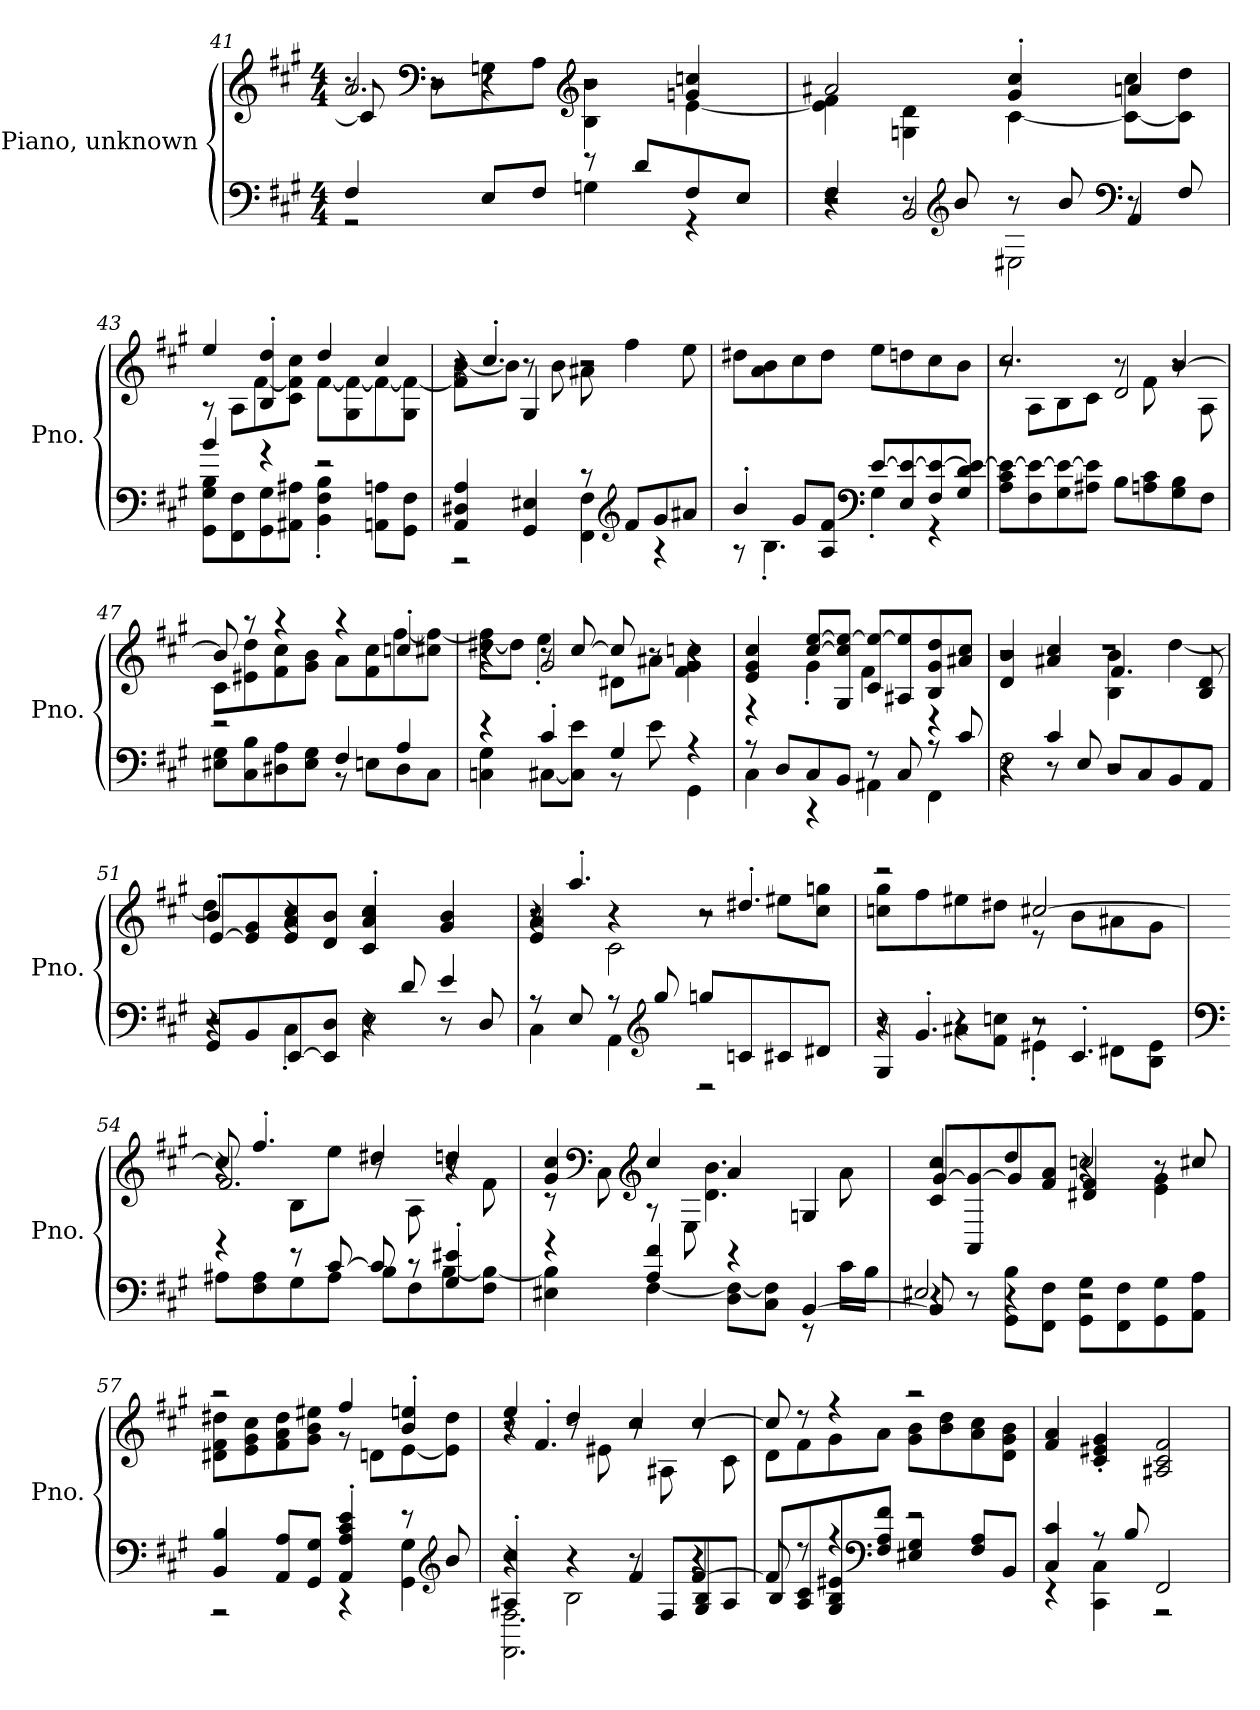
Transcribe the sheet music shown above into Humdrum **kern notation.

**kern	**kern
*part1	*part1
*staff2	*staff1
*I"Piano, unknown	*
*I'Pno.	*
*clefF4	*clefG2
*k[f#c#g#]	*k[f#c#g#]
*M4/4	*M4/4
=41	=41
*^	*^
*	*	*	*^
4F#/	2r	2.a/	8r	8c#/]
*	*	*clefF4	*	*
.	.	.	8D\L	8r
8E/L	.	.	8Gn\	4r
8F#/J	.	.	8A\J	.
*	*	*clefG2	*	*
8r	4Gn\	.	4B\ 4b\	2r
8d/L	.	.	.	.
8F#/	4r	4gn/ 4ccn/	[4e\	.
8E/J	.	.	.	.
*	*	*	*v	*v
=42	=42	=42	=42
*	*^	*	*
4F#/	2r	4r	2a#X/	4e\] 4f#\
8r	.	2BB/	.	4Gn\ 4d\
*clefG2	*	*	*	*
8b/	.	.	.	.
8r	2E#X\	.	4g#/' 4cc#/'	[4c#\
8b/	.	.	.	.
*clefF4	*	*	*	*
8r	.	4AA/	4an/	8c#\_ 8cc#\L
8F#/	.	.	.	8c#\] 8dd\J
*	*v	*v	*	*
!!LO:LB:g=z	!!
=43	=43	=43	=43
4b/	8GG#\ 8G#\ 8B\L	4ee/	8r
.	8FF#\ 8F#\	.	8A\L
4r	8GG#\ 8G#\	4B/' 4dd/'	[8f#\
.	8AA#X\ 8A#X\J	.	8c#\ 8f#\] 8cc#\J
2r	4BB\' 4F#\' 4B\'	4dd/	[8f#\L
.	.	.	8G#\ 8f#\_
.	8AAn\ 8An\L	4cc#/	8f#\_
.	8GG#\ 8F#\J	.	8G#\ 8f#\_J
=44	=44	=44	=44
*	*	*	*^
4AA/ 4D#X/ 4A/	2r	8r	8f#\] [8b\L	4r
.	.	4.cc#'/	8b\J]	.
4GG#/ 4E#X/	.	.	8r	4G#/
.	.	.	8b\	.
8r	4FF#\ 4F#\	2r	8a#X\	2r
*clefG2	*	*	*	*
8f#/L	.	.	4ff#\	.
8g#/	4r	.	.	.
8a#X/J	.	.	8ee\	.
*	*	*v	*v	*v
=45	=45	=45
4b'/	8r	8dd#X\L
.	4.B'\	8a\ 8b\
8g#/L	.	8cc#\
8A/ 8f#/J	.	8dd#\J
*clefF4	*	*
[8e/L	4G#'\	8ee\L
8E/ 8e/_	.	8ddn\
8F#/ 8e/_	4r	8cc#\
8G#/ 8d/ 8e/_J	.	8b\J
*v	*v	*
!!LO:LB:g=z
=46	=46
*	*^
*	*	*^
8A\ 8c#\ 8e\_L	2.cc#/	8r	2r
8F#\ 8e\_	.	8A\L	.
8G#\ 8e\_	.	8B\	.
8A#X\ 8e\]J	.	8c#\J	.
8B\L	.	8r	2d/
8An\ 8c#\	.	8f#\	.
8G#\ 8B\	[4b/	8r	.
8F#\J	.	8A\	.
*	*	*v	*v
=47	=47	=47
*^	*	*
2r	8E#X\ 8G#\L	8b/]	8c#\L
.	8C#\ 8B\	8r	8e#X\ 8dd\
.	8D#X\ 8A\	4r	8f#\ 8cc#\
.	8E#\ 8G#\J	.	8g#\ 8b\J
4F#/	8r	4r	8a\L
.	8En\L	.	8f#\ 8cc#\
4A/	8D#\	4ccn'/	[8ff#\
.	8C#\J	.	8cc#X\ 8ff#\_J
=48	=48	=48	=48
*	*	*	*^
4r	4Cn\ 4G#\	4r	[8dd#X\ 8ff#\]L	4r
.	.	.	8dd#\J]	.
4c#'/	[8C#X\L	2g#/	4ee'\	8r
.	8C#\] 8e\J	.	.	[8cc#/
4G#/	8r	.	8d#X\L	8cc#/]
.	8e\	.	8a#X\J	8r
4r	4GG#\	4r	4f#\ 4g#\ 4ccn\	4r
*	*	*	*v	*v
!!LO:LB:g=z
=49	=49	=49	=49
8r	4C#\	4e/ 4g#/ 4cc#/	4r
8D/L	.	.	.
8C#/	4r	[8cc#/ [8ee/L	4g#'\
8BB/J	.	8G#/ 8cc#/] 8ee/_J	.
8r	4AA#X\	8c#/ 8ee/_L	4f#\
8C#/	.	8A#X/ 8ee/]	.
8r	4FF#\	8B/ 8g#/ 8dd/	4r
8c#/	.	8a#X/ 8cc#/J	.
=50	=50	=50	=50
*	*^	*	*^
4r	2F#\	4r	1r	2r	4d/ 4b/
4c#/	.	8r	.	.	4a#X/ 4cc#/
.	.	8E/	.	.	.
2r	2r	8D/L	.	4B\ 4b\	4.f#/
.	.	8C#/	.	.	.
.	.	8BB/	.	[4dd\	.
.	.	8AA/J	.	.	8B/ 8d/
=51	=51	=51	=51	=51	=51
2r	4r	8GG#/L	4b'/	4dd\]	[8e/L
.	.	8BB/	.	.	8e/] 8g#/
.	4C#'\	[8EE/	4r	4r	8e/ 8a/ 8cc#/
.	.	8EE/] 8D/J	.	.	8d/ 8b/J
4r	2E\	8r	2r	2r	4c#/' 4a/' 4cc#/'
.	.	8d/	.	.	.
4e/	.	8r	.	.	4g#/ 4b/
.	.	8D/	.	.	.
*	*v	*v	*	*	*
!!LO:LB:g=z	!!	!!
=52	=52	=52	=52	=52
8r	4C#\	8r	4r	4e/ 4a/
8E/	.	4.aa'/	.	.
8r	4AA\	.	2c#\	4r
*clefG2	*	*	*	*
8gg#/	.	.	.	.
8ggn/L	2r	8r	.	2r
8cn/	.	4.dd#X'/	.	.
8c#X/	.	.	8ee#X\L	.
8d#X/J	.	.	8cc#\ 8ggn\J	.
*	*	*	*v	*v
=53	=53	=53	=53
*	*^	*	*
8r	4r	4G#/	2r	8ccn\ 8gg#\L
4.g#'/	.	.	.	8ff#\
.	8a#X\L	4r	.	8ee#X\
.	8f#\ 8ccn\J	.	.	8dd#X\J
2r	4e#X'\	8r	[2cc#X/	8r
.	.	4.c#'/	.	8b\L
.	8d#X\L	.	.	8a#X\
.	8B\ 8e#\J	.	.	8g#\J
*v	*v	*v	*	*
*	*v	*v
=54	=54
*clefF4	*
*^	*^
*	*	*	*^
4r	8A#X\L	8cc#/]	4r	2.f#/
.	8F#\ 8A#\	4.ff#'/	.	.
8r	8G#\	.	8B\L	.
[8c#/	8A#\J	.	8ee\J	.
8c#/]	8B\L	4dd#X/	8r	.
8r	8F#\	.	8A\	.
4G#/' 4e#X/'	[8B\	4ddn/	8r	4r
.	8F#\ 8B\_J	.	8f#\	.
*	*	*	*v	*v
!!LO:LB:g=z
=55	=55	=55	=55
4r	4E#X\ 4B\]	4g#/ 4cc#/	8r
*	*	*clefF4	*
.	.	.	8C#\
*	*	*clefG2	*
4A/ 4f#/	[4F#\	4cc#/	8r
.	.	.	8E\
4r	8D\ 8F#\_L	4a/	4.d\ 4.b\
.	8C#\ 8F#\]J	.	.
[4BB/	8r	4Gn/	.
.	16c#\LL	.	8a\
.	16B\JJ	.	.
=56	=56	=56	=56
*	*^	*	*^
8BB/]	4r	2E#X/	4c#/ 4cc#/	2r	[8g#/L
8r	.	.	.	.	8AA/ 8g#/_
4r	8GG#\ 8B\L	.	4dd/	.	8g#/]
.	8FF#\ 8F#\J	.	.	.	8f#/ 8a/J
2r	8GG#\ 8G#\L	2r	2ccn/	4r	4d#X/ 4f#/
.	8FF#\ 8F#\	.	.	.	.
.	8GG#\ 8G#\	.	.	4e\ 4g#\	8r
.	8AA\ 8A\J	.	.	.	8cc#X/
*	*v	*v	*	*	*
*	*	*	*v	*v
=57	=57	=57	=57
4BB/ 4B/	2r	2r	8d#X\ 8f#\ 8dd#X\L
.	.	.	8e\ 8g#\ 8cc#\
8AA/ 8A/L	.	.	8f#\ 8a\ 8dd#\
8GG#/ 8G#/J	.	.	8g#\ 8b\ 8ee#X\J
4AA/' 4A/' 4c#/' 4e/'	4r	4ff#/	8r
.	.	.	8dn\L
8r	4GG#\ 4G#\	4b/' 4een/'	[8e\
*clefG2	*	*	*
8b/	.	.	8e\] 8dd#\J
!!LO:PB:g=z
=58	=58	=58	=58
*^	*^	*	*^
2r	4r	4A#X/' 4cc#/'	2.FF#\ 2.F#\	4ee/	4r	8r
.	.	.	.	.	.	4.f#'/
.	2B\	4r	.	4dd/	8r	.
.	.	.	.	.	8e#X\	.
4f#/	.	8r	.	4cc#/	8r	2r
.	.	8F#/L	.	.	8A#X\	.
[4f#/	4r	8G#/ 8B/	4r	[4cc#/	8r	.
.	.	8A#/J	.	.	8c#\	.
*	*v	*v	*v	*	*	*
*	*	*	*v	*v
=59	=59	=59	=59
8f#/]	8B/L	8cc#/]	8d\L
8r	8A/ 8c#/	8r	8f#\
4r	8G#/ 8B/ 8e#X/	4r	8g#\
*clefF4	*	*	*
.	8F#/ 8A/ 8f#/J	.	8a\J
2r	4E#X/ 4G#/	2r	8g#\ 8b\L
.	.	.	8b\ 8dd\
.	8F#/ 8A/L	.	8a\ 8cc#\
.	8BB/J	.	8d\ 8g#\ 8b\J
*	*	*v	*v
=60	=60	=60
4C#/ 4c#/	4r	4f#/ 4a/
8r	4CC#\ 4C#\	4c#/' 4e#X/' 4g#/'
8B/	.	.
2FF#/	2r	2A#X/ 2c#/ 2f#/
*v	*v	*
=	=
*-	*-
